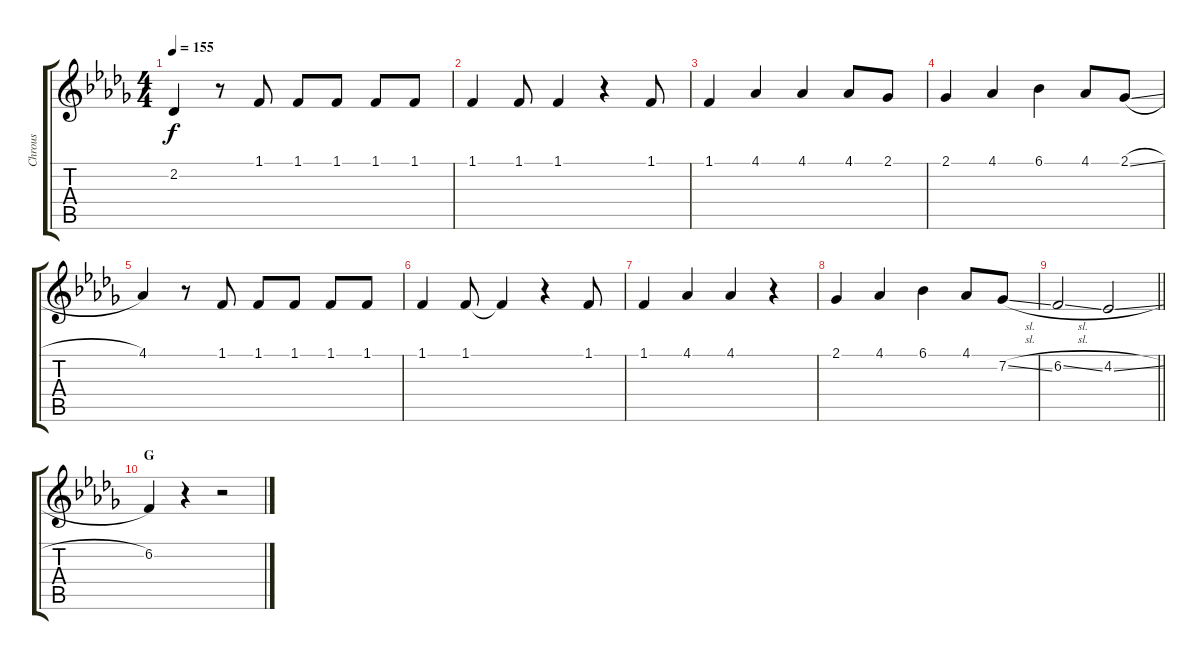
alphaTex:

\track ("Chrous" "Chrous") {instrument flute}
\staff {score tabs}
\tuning (E4 B3 G3 D3 A2 E2) {hide}
\ts (4 4)
\tempo 155
\clef g2
\ks db
2.2.4{dy f} r.8 1.1.8 1.1.8 1.1.8 1.1.8 1.1.8 |
1.1.4 1.1.8 1.1.4 r.4 1.1.8 |
1.1.4 4.1.4 4.1.4 4.1.8 2.1.8 |
2.1.4 4.1.4 6.1.4 4.1.8 2.1{sl}.8 |
4.1.4 r.8 1.1.8 1.1.8 1.1.8 1.1.8 1.1.8 |
1.1.4 1.1.8 1.1{t}.4 r.4 1.1.8 |
1.1.4 4.1.4 4.1.4 r.4 |
2.1.4 4.1.4 6.1.4 4.1.8 7.2{sl}.8 |
\barLineRight lightlight
6.2{sl}.2 4.2{sl}.2 |
\section ("" "G")
6.2.4 r.4 r.2
